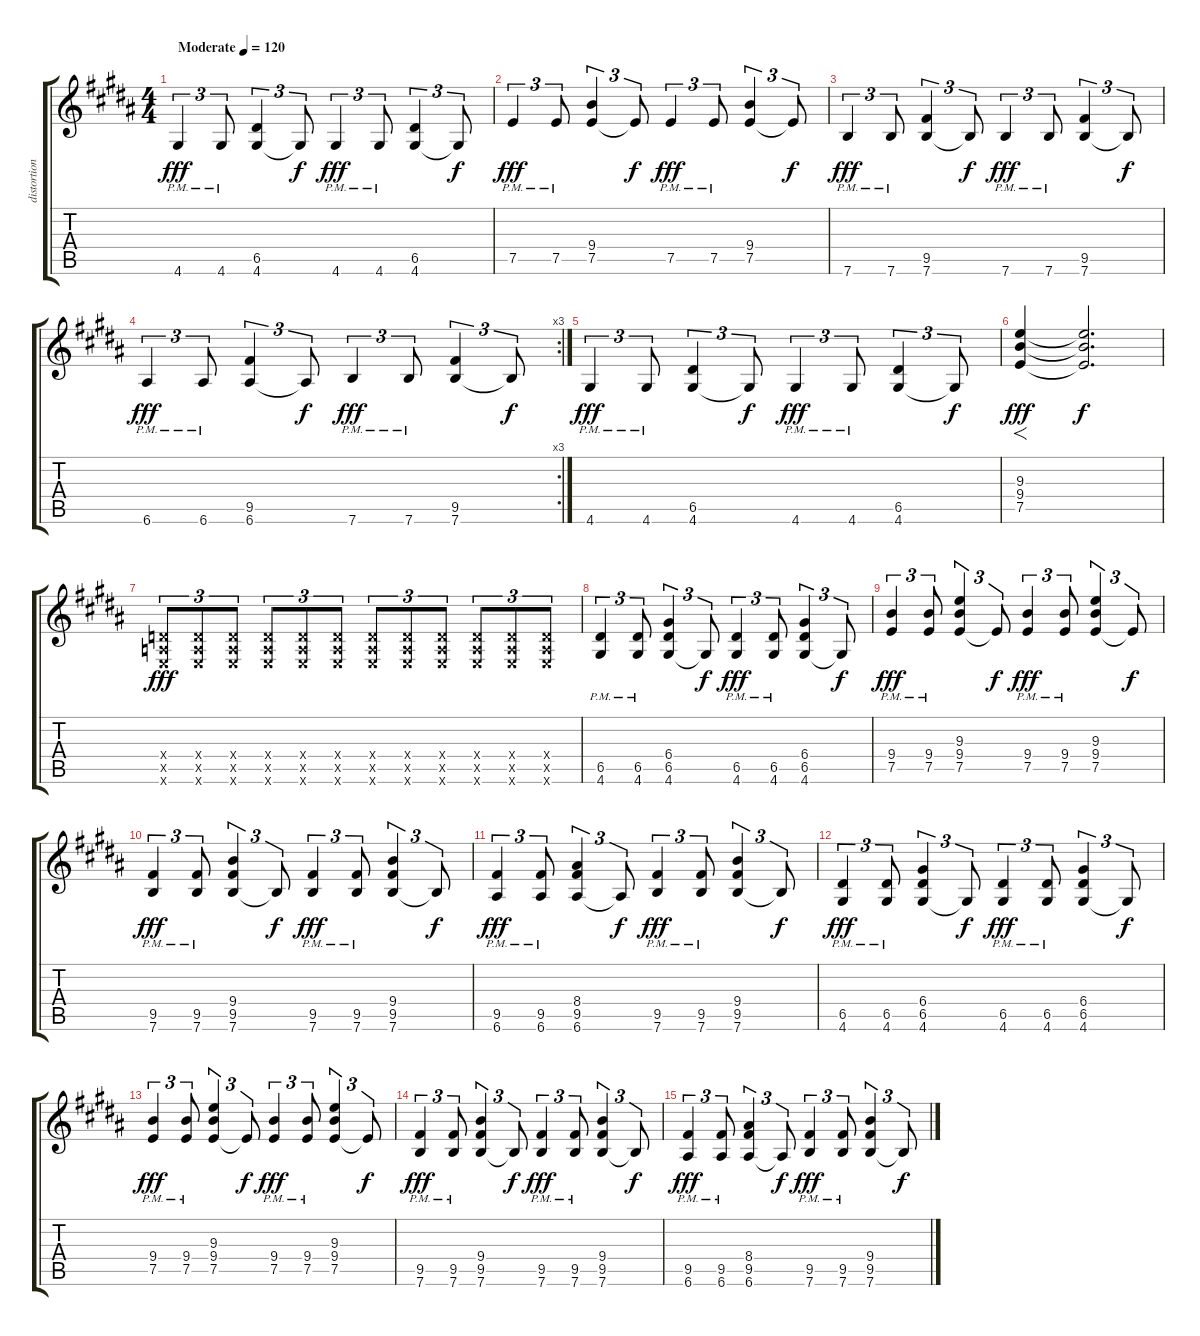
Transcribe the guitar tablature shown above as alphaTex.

\track ("distortion" "distortion") {instrument distortionguitar}
\staff {score tabs}
\tuning (E4 B3 G3 D3 A2 E2) {hide}
\ts (4 4)
\tempo (120 "Moderate")
\clef g2
\ks g#minor
4.6{pm}.4{tu (3 2) txt "" dy fff instrument distortionguitar} 4.6{pm}.8{tu (3 2)} (6.5 4.6).4{tu (3 2)} 4.6{t}.8{tu (3 2) dy f} 4.6{pm}.4{tu (3 2) dy fff} 4.6{pm}.8{tu (3 2)} (6.5 4.6).4{tu (3 2)} 4.6{t}.8{tu (3 2) dy f} |
7.5{pm}.4{tu (3 2) txt "" dy fff} 7.5{pm}.8{tu (3 2)} (9.4 7.5).4{tu (3 2)} 7.5{t}.8{tu (3 2) dy f} 7.5{pm}.4{tu (3 2) dy fff} 7.5{pm}.8{tu (3 2)} (9.4 7.5).4{tu (3 2)} 7.5{t}.8{tu (3 2) dy f} |
7.6{pm}.4{tu (3 2) dy fff} 7.6{pm}.8{tu (3 2)} (9.5 7.6).4{tu (3 2)} 7.6{t}.8{tu (3 2) dy f} 7.6{pm}.4{tu (3 2) dy fff} 7.6{pm}.8{tu (3 2)} (9.5 7.6).4{tu (3 2)} 7.6{t}.8{tu (3 2) dy f} |
\rc 3
6.6{pm}.4{tu (3 2) dy fff} 6.6{pm}.8{tu (3 2)} (9.5 6.6).4{tu (3 2)} 6.6{t}.8{tu (3 2) dy f} 7.6{pm}.4{tu (3 2) dy fff} 7.6{pm}.8{tu (3 2)} (9.5 7.6).4{tu (3 2)} 7.6{t}.8{tu (3 2) dy f} |
4.6{pm}.4{tu (3 2) dy fff} 4.6{pm}.8{tu (3 2)} (6.5 4.6).4{tu (3 2)} 4.6{t}.8{tu (3 2) dy f} 4.6{pm}.4{tu (3 2) dy fff} 4.6{pm}.8{tu (3 2)} (6.5 4.6).4{tu (3 2)} 4.6{t}.8{tu (3 2) dy f} |
(9.3 9.4 7.5).4{f dy fff} (9.3{t} 9.4{t} 7.5{t}).2{d dy f} |
(0.4{x} 0.5{x} 0.6{x}).8{tu (3 2) dy fff} (0.4{x} 0.5{x} 0.6{x}).8{tu (3 2)} (0.4{x} 0.5{x} 0.6{x}).8{tu (3 2)} (0.4{x} 0.5{x} 0.6{x}).8{tu (3 2)} (0.4{x} 0.5{x} 0.6{x}).8{tu (3 2)} (0.4{x} 0.5{x} 0.6{x}).8{tu (3 2)} (0.4{x} 0.5{x} 0.6{x}).8{tu (3 2)} (0.4{x} 0.5{x} 0.6{x}).8{tu (3 2)} (0.4{x} 0.5{x} 0.6{x}).8{tu (3 2)} (0.4{x} 0.5{x} 0.6{x}).8{tu (3 2)} (0.4{x} 0.5{x} 0.6{x}).8{tu (3 2)} (0.4{x} 0.5{x} 0.6{x}).8{tu (3 2)} |
(6.5 4.6{pm}).4{tu (3 2)} (6.5 4.6{pm}).8{tu (3 2)} (6.4 6.5 4.6).4{tu (3 2)} 4.6{t}.8{tu (3 2) dy f} (6.5 4.6{pm}).4{tu (3 2) dy fff} (6.5 4.6{pm}).8{tu (3 2)} (6.4 6.5 4.6).4{tu (3 2)} 4.6{t}.8{tu (3 2) dy f} |
(9.4 7.5{pm}).4{tu (3 2) dy fff} (9.4 7.5{pm}).8{tu (3 2)} (9.3 9.4 7.5).4{tu (3 2)} 7.5{t}.8{tu (3 2) dy f} (9.4 7.5{pm}).4{tu (3 2) dy fff} (9.4 7.5{pm}).8{tu (3 2)} (9.3 9.4 7.5).4{tu (3 2)} 7.5{t}.8{tu (3 2) dy f} |
(9.5 7.6{pm}).4{tu (3 2) dy fff} (9.5 7.6{pm}).8{tu (3 2)} (9.4 9.5 7.6).4{tu (3 2)} 7.6{t}.8{tu (3 2) dy f} (9.5 7.6{pm}).4{tu (3 2) dy fff} (9.5 7.6{pm}).8{tu (3 2)} (9.4 9.5 7.6).4{tu (3 2)} 7.6{t}.8{tu (3 2) dy f} |
(9.5 6.6{pm}).4{tu (3 2) dy fff} (9.5 6.6{pm}).8{tu (3 2)} (8.4 9.5 6.6).4{tu (3 2)} 6.6{t}.8{tu (3 2) dy f} (9.5 7.6{pm}).4{tu (3 2) dy fff} (9.5 7.6{pm}).8{tu (3 2)} (9.4 9.5 7.6).4{tu (3 2)} 7.6{t}.8{tu (3 2) dy f} |
(6.5 4.6{pm}).4{tu (3 2) dy fff} (6.5 4.6{pm}).8{tu (3 2)} (6.4 6.5 4.6).4{tu (3 2)} 4.6{t}.8{tu (3 2) dy f} (6.5 4.6{pm}).4{tu (3 2) dy fff} (6.5 4.6{pm}).8{tu (3 2)} (6.4 6.5 4.6).4{tu (3 2)} 4.6{t}.8{tu (3 2) dy f} |
(9.4 7.5{pm}).4{tu (3 2) dy fff} (9.4 7.5{pm}).8{tu (3 2)} (9.3 9.4 7.5).4{tu (3 2)} 7.5{t}.8{tu (3 2) dy f} (9.4 7.5{pm}).4{tu (3 2) dy fff} (9.4 7.5{pm}).8{tu (3 2)} (9.3 9.4 7.5).4{tu (3 2)} 7.5{t}.8{tu (3 2) dy f} |
(9.5 7.6{pm}).4{tu (3 2) dy fff} (9.5 7.6{pm}).8{tu (3 2)} (9.4 9.5 7.6).4{tu (3 2)} 7.6{t}.8{tu (3 2) dy f} (9.5 7.6{pm}).4{tu (3 2) dy fff} (9.5 7.6{pm}).8{tu (3 2)} (9.4 9.5 7.6).4{tu (3 2)} 7.6{t}.8{tu (3 2) dy f} |
(9.5 6.6{pm}).4{tu (3 2) dy fff} (9.5 6.6{pm}).8{tu (3 2)} (8.4 9.5 6.6).4{tu (3 2)} 6.6{t}.8{tu (3 2) dy f} (9.5 7.6{pm}).4{tu (3 2) dy fff} (9.5 7.6{pm}).8{tu (3 2)} (9.4 9.5 7.6).4{tu (3 2)} 7.6{t}.8{tu (3 2) dy f}
